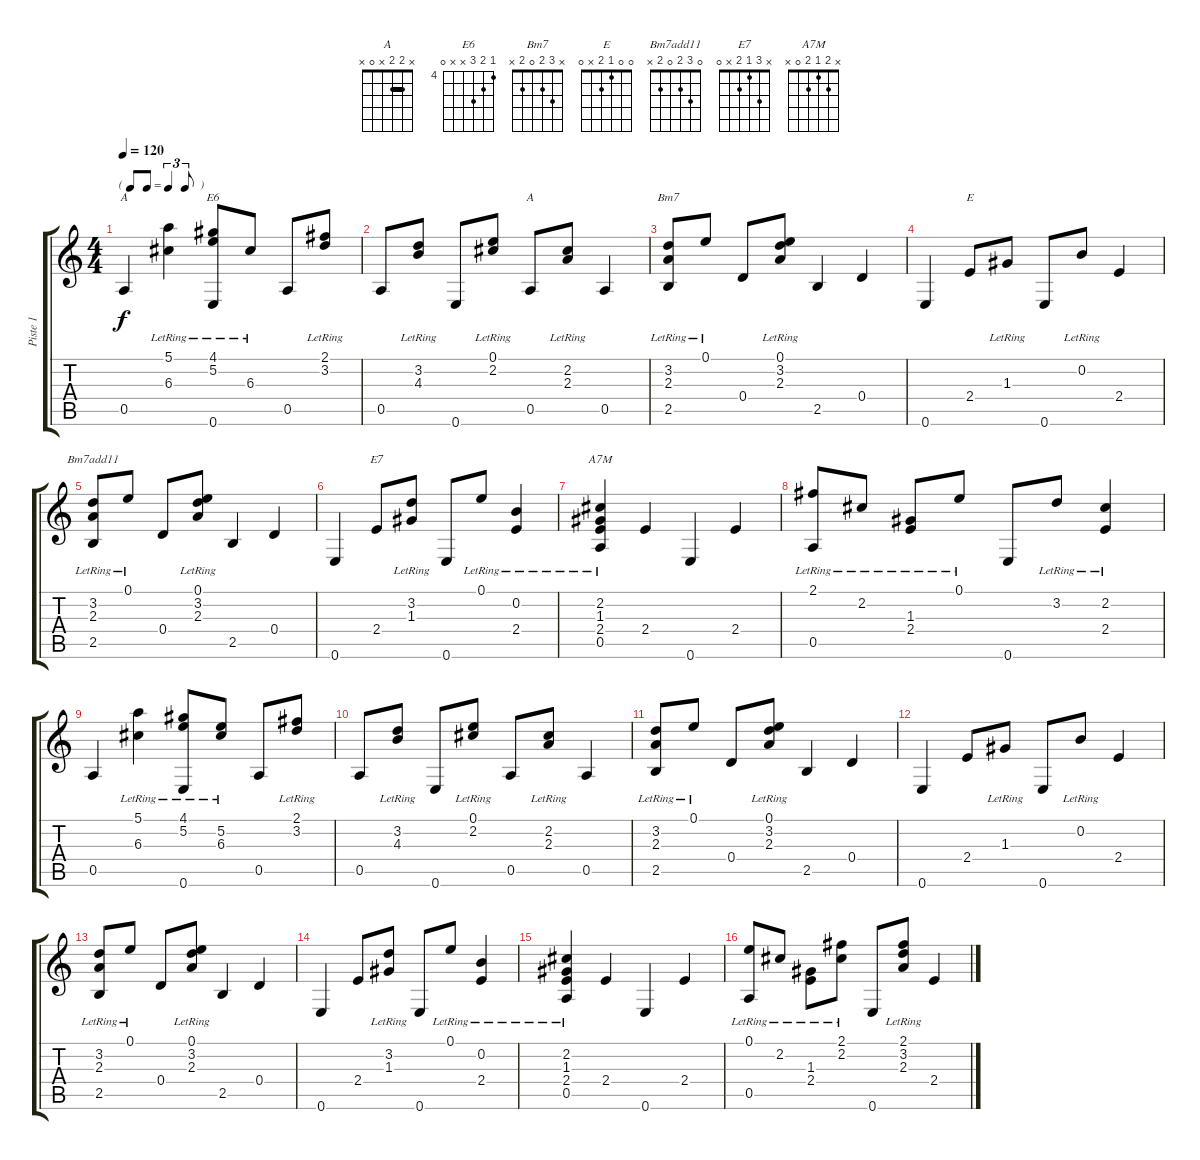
\track ("Piste 1" "Piste 1") {instrument electricguitarmuted}
\staff {score tabs}
\tuning (E4 B3 G3 D3 A2 E2) {hide}
\chord ("A" 5 x 6 x 0 x) {firstfret 4}
\chord ("E6" 4 5 6 x x 0) {firstfret 4}
\chord ("A" x 2 2 x 0 x) {barre 2}
\chord ("Bm7" x 3 2 0 2 x)
\chord ("E" 0 0 1 2 x 0)
\chord ("Bm7add11" 0 3 2 0 2 x)
\chord ("E7" x 3 1 2 x 0)
\chord ("A7M" x 2 1 2 0 x)
\ts (4 4)
\tf triplet8th
\tempo 120
\clef g2
\ks c
0.5.4{ch "A" dy f} (5.1{lr} 6.3{lr}).4 (4.1{lr} 5.2{lr} 0.6).8{ch "E6"} 6.3{lr}.8 0.5.8 (2.1{lr} 3.2{lr}).8 |
0.5.8 (3.2{lr} 4.3{lr}).8 0.6.8 (0.1{lr} 2.2{lr}).8 0.5.8{ch "A"} (2.2{lr} 2.3{lr}).8 0.5.4 |
(3.2{lr} 2.3{lr} 2.5).8{ch "Bm7"} 0.1{lr}.8 0.4.8 (0.1{lr} 3.2{lr} 2.3{lr}).8 2.5.4 0.4.4 |
0.6.4 2.4.8{ch "E"} 1.3{lr}.8 0.6.8 0.2{lr}.8 2.4.4 |
(3.2{lr} 2.3{lr} 2.5).8{ch "Bm7add11"} 0.1{lr}.8 0.4.8 (0.1{lr} 3.2 2.3{lr}).8 2.5.4 0.4.4 |
0.6.4 2.4.8{ch "E7"} (3.2{lr} 1.3{lr}).8 0.6.8 0.1{lr}.8 (0.2{lr} 2.4).4 |
(2.2{lr} 1.3{lr} 2.4 0.5).4{ch "A7M"} 2.4.4 0.6.4 2.4.4 |
(2.1{lr} 0.5).8 2.2{lr}.8 (1.3{lr} 2.4).8 0.1{lr}.8 0.6.8 3.2{lr}.8 (2.2{lr} 2.4).4 |
0.5.4 (5.1{lr} 6.3{lr}).4 (4.1{lr} 5.2{lr} 0.6).8 (5.2{lr} 6.3{lr}).8 0.5.8 (2.1{lr} 3.2{lr}).8 |
0.5.8 (3.2{lr} 4.3{lr}).8 0.6.8 (0.1{lr} 2.2{lr}).8 0.5.8 (2.2{lr} 2.3{lr}).8 0.5.4 |
(3.2{lr} 2.3{lr} 2.5).8 0.1{lr}.8 0.4.8 (0.1{lr} 3.2{lr} 2.3{lr}).8 2.5.4 0.4.4 |
0.6.4 2.4.8 1.3{lr}.8 0.6.8 0.2{lr}.8 2.4.4 |
(3.2{lr} 2.3{lr} 2.5).8 0.1{lr}.8 0.4.8 (0.1{lr} 3.2{lr} 2.3{lr}).8 2.5.4 0.4.4 |
0.6.4 2.4.8 (3.2{lr} 1.3{lr}).8 0.6.8 0.1{lr}.8 (0.2{lr} 2.4).4 |
(2.2{lr} 1.3{lr} 2.4 0.5).4 2.4.4 0.6.4 2.4.4 |
(0.1{lr} 0.5).8 2.2{lr}.8 (1.3{lr} 2.4).8 (2.1{lr} 2.2{lr}).8 0.6.8 (2.1{lr} 3.2{lr} 2.3{lr}).8 2.4.4
